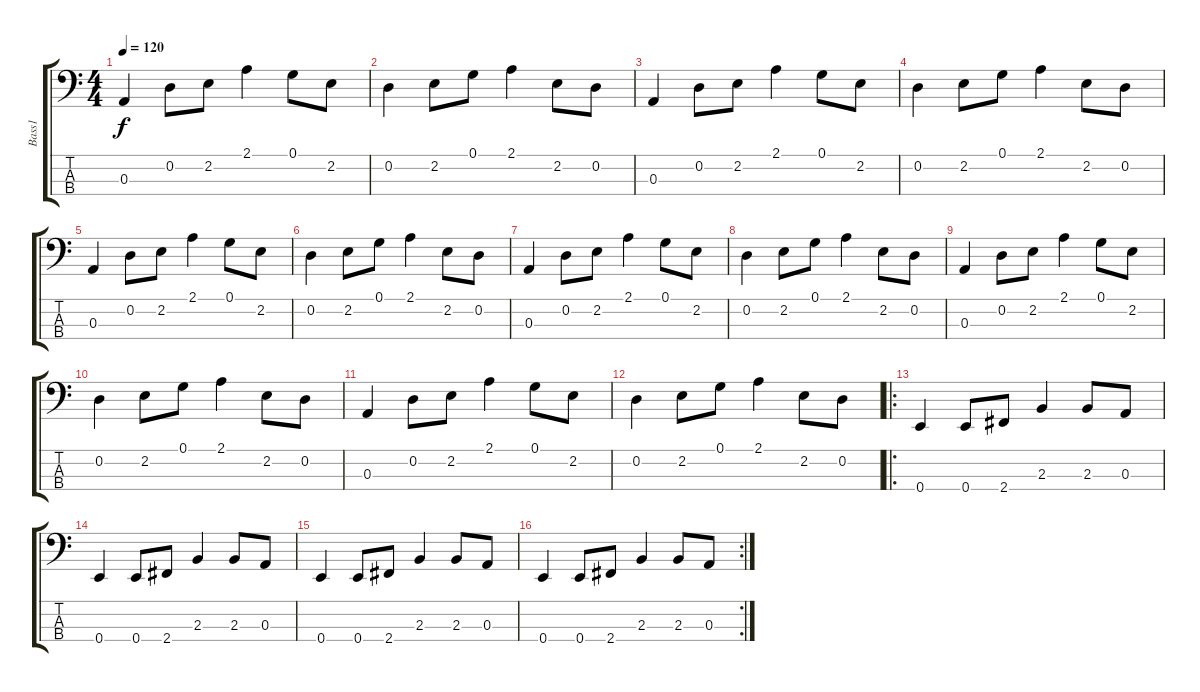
\track ("Bass1" "Bass1") {instrument electricbassfinger}
\staff {score tabs}
\tuning (G2 D2 A1 E1) {hide}
\ts (4 4)
\tempo 120
\clef f4
\ks c
0.3.4{dy f} 0.2.8 2.2.8 2.1.4 0.1.8 2.2.8 |
0.2.4 2.2.8 0.1.8 2.1.4 2.2.8 0.2.8 |
0.3.4 0.2.8 2.2.8 2.1.4 0.1.8 2.2.8 |
0.2.4 2.2.8 0.1.8 2.1.4 2.2.8 0.2.8 |
0.3.4 0.2.8 2.2.8 2.1.4 0.1.8 2.2.8 |
0.2.4 2.2.8 0.1.8 2.1.4 2.2.8 0.2.8 |
0.3.4 0.2.8 2.2.8 2.1.4 0.1.8 2.2.8 |
0.2.4 2.2.8 0.1.8 2.1.4 2.2.8 0.2.8 |
0.3.4 0.2.8 2.2.8 2.1.4 0.1.8 2.2.8 |
0.2.4 2.2.8 0.1.8 2.1.4 2.2.8 0.2.8 |
0.3.4 0.2.8 2.2.8 2.1.4 0.1.8 2.2.8 |
0.2.4 2.2.8 0.1.8 2.1.4 2.2.8 0.2.8 |
\ro
0.4.4 0.4.8 2.4.8 2.3.4 2.3.8 0.3.8 |
0.4.4 0.4.8 2.4.8 2.3.4 2.3.8 0.3.8 |
0.4.4 0.4.8 2.4.8 2.3.4 2.3.8 0.3.8 |
\rc 2
0.4.4 0.4.8 2.4.8 2.3.4 2.3.8 0.3.8
